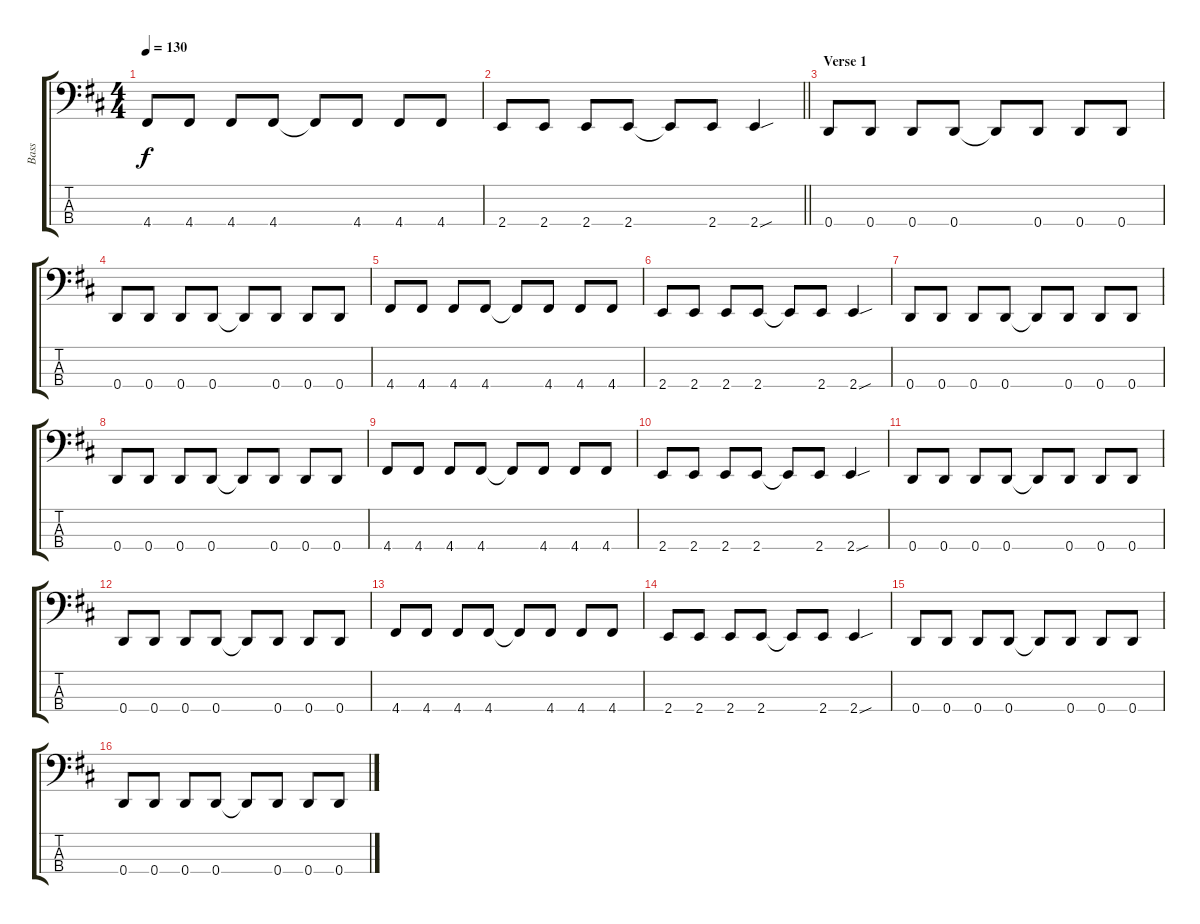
\track ("Bass" "Bass") {instrument electricbasspick}
\staff {score tabs}
\tuning (G2 D2 A1 D1) {hide}
\ts (4 4)
\tempo 130
\clef f4
\ks d
4.4.8{dy f} 4.4.8 4.4.8 4.4.8 4.4{t}.8 4.4.8 4.4.8 4.4.8 |
\barLineRight lightlight
2.4.8 2.4.8 2.4.8 2.4.8 2.4{t}.8 2.4.8 2.4{sou}.4 |
\section ("" "Verse 1")
0.4.8 0.4.8 0.4.8 0.4.8 0.4{t}.8 0.4.8 0.4.8 0.4.8 |
0.4.8 0.4.8 0.4.8 0.4.8 0.4{t}.8 0.4.8 0.4.8 0.4.8 |
4.4.8 4.4.8 4.4.8 4.4.8 4.4{t}.8 4.4.8 4.4.8 4.4.8 |
2.4.8 2.4.8 2.4.8 2.4.8 2.4{t}.8 2.4.8 2.4{sou}.4 |
0.4.8 0.4.8 0.4.8 0.4.8 0.4{t}.8 0.4.8 0.4.8 0.4.8 |
0.4.8 0.4.8 0.4.8 0.4.8 0.4{t}.8 0.4.8 0.4.8 0.4.8 |
4.4.8 4.4.8 4.4.8 4.4.8 4.4{t}.8 4.4.8 4.4.8 4.4.8 |
2.4.8 2.4.8 2.4.8 2.4.8 2.4{t}.8 2.4.8 2.4{sou}.4 |
0.4.8 0.4.8 0.4.8 0.4.8 0.4{t}.8 0.4.8 0.4.8 0.4.8 |
0.4.8 0.4.8 0.4.8 0.4.8 0.4{t}.8 0.4.8 0.4.8 0.4.8 |
4.4.8 4.4.8 4.4.8 4.4.8 4.4{t}.8 4.4.8 4.4.8 4.4.8 |
2.4.8 2.4.8 2.4.8 2.4.8 2.4{t}.8 2.4.8 2.4{sou}.4 |
0.4.8 0.4.8 0.4.8 0.4.8 0.4{t}.8 0.4.8 0.4.8 0.4.8 |
0.4.8 0.4.8 0.4.8 0.4.8 0.4{t}.8 0.4.8 0.4.8 0.4.8
